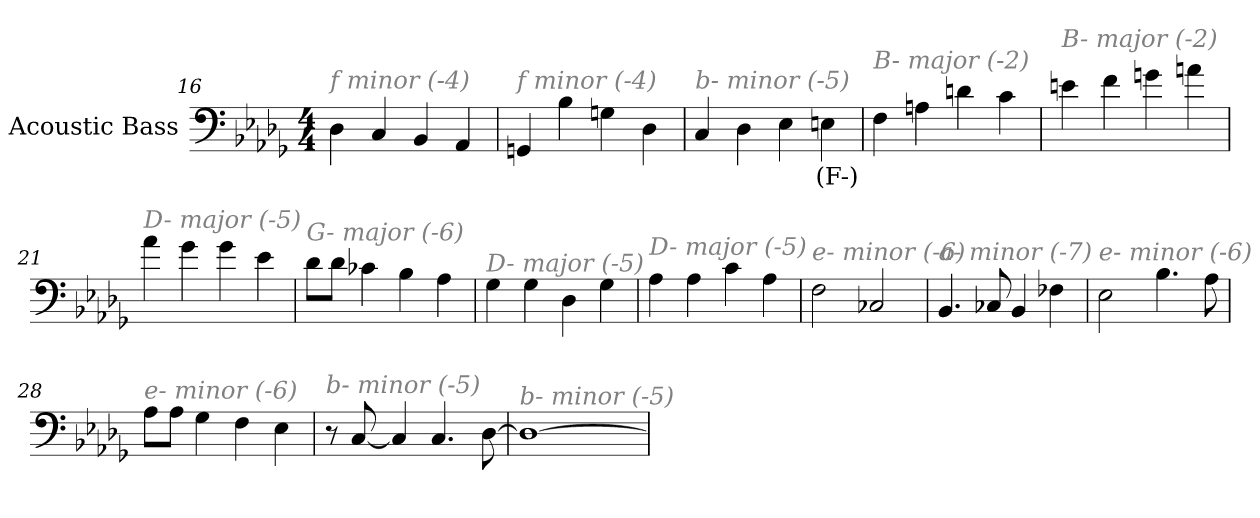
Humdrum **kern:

**kern	**text
*part1	*part1
*staff1	*staff1
*I"Acoustic Bass	*
*clefF4	*
*ITrd7c12	*
*k[b-e-a-d-g-]	*
*D-:	*
*M4/4	*
=16	=16
!LO:TX:i:color=#808080:t=f minor (-4)	!
4DD-	.
4CC	.
4BBB-	.
4AAA-	.
=17	=17
!LO:TX:i:color=#808080:t=f minor (-4)	!
4GGGn	.
4BB-	.
4GGn	.
4DD-	.
=18	=18
!LO:TX:i:color=#808080:t=b- minor (-5)	!
4CC	.
4DD-	.
4EE-	.
4EEni	(F-)
=19	=19
!LO:TX:i:color=#808080:t=B- major (-2)	!
4FF	.
4AAn	.
4Dn	.
4C	.
=20	=20
!LO:TX:i:color=#808080:t=B- major (-2)	!
4En	.
4F	.
4Gn	.
4An	.
=21	=21
!LO:TX:i:color=#808080:t=D- major (-5)	!
4A-	.
4G-	.
4G-	.
4E-	.
=22	=22
!LO:TX:i:color=#808080:t=G- major (-6)	!
8D-L	.
8D-J	.
4C-X	.
4BB-	.
4AA-	.
=23	=23
!LO:TX:i:color=#808080:t=D- major (-5)	!
4GG-	.
4GG-	.
4DD-	.
4GG-	.
=24	=24
!LO:TX:i:color=#808080:t=D- major (-5)	!
4AA-	.
4AA-	.
4C	.
4AA-	.
=25	=25
!LO:TX:i:color=#808080:t=e- minor (-6)	!
2FF	.
2CC-X	.
=26	=26
!LO:TX:i:color=#808080:t=a- minor (-7)	!
4.BBB-	.
8CC-X	.
4BBB-	.
4FF-X	.
=27	=27
!LO:TX:i:color=#808080:t=e- minor (-6)	!
2EE-	.
4.BB-	.
8AA-	.
=28	=28
!LO:TX:i:color=#808080:t=e- minor (-6)	!
8AA-L	.
8AA-J	.
4GG-	.
4FF	.
4EE-	.
=29	=29
!LO:TX:i:color=#808080:t=b- minor (-5)	!
8r	.
[8CC	.
4CC]	.
4.CC	.
[8DD-	.
=30	=30
!LO:TX:i:color=#808080:t=b- minor (-5)	!
1DD-_	.
=	=
*-	*-
